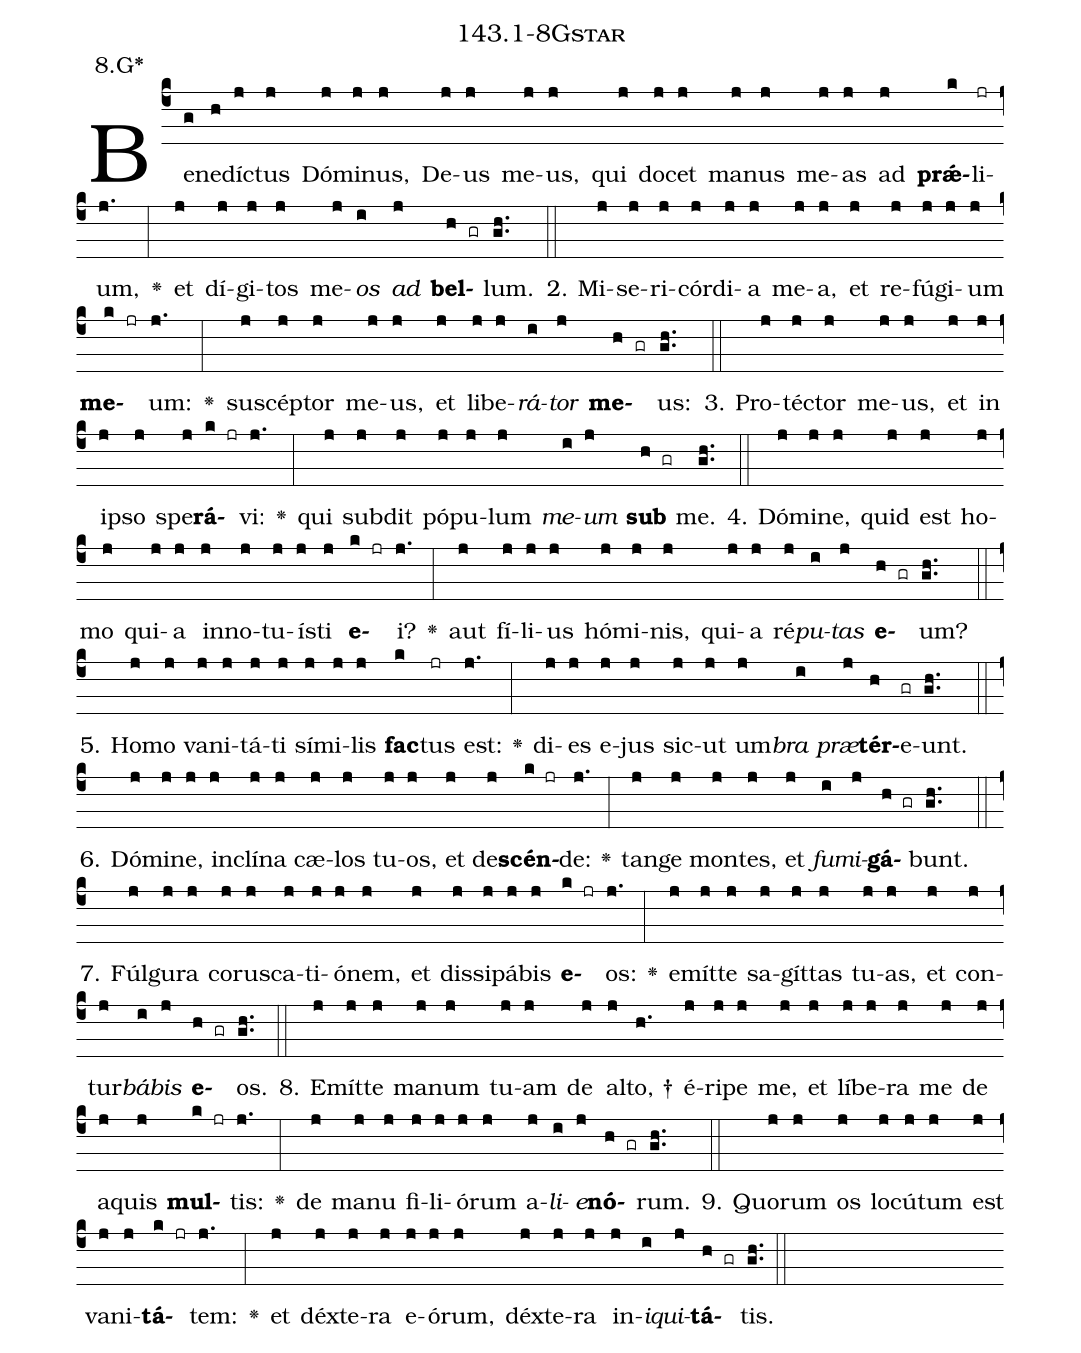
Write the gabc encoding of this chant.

name: 143.1-8Gstar;
annotation: 8.G*;
%%
(c4)Be(g)ne(h)díc(j)tus(j) Dó(j)mi(j)nus,(j) De(j)us(j) me(j)us,(j) qui(j) do(j)cet(j) ma(j)nus(j) me(j)as(j) ad(j) <b>prǽ</b>(k)li(jr)um,(j.) <v>\greheightstar</v>(:) et(j) dí(j)gi(j)tos(j) me(j)<i>os</i>(i) <i>ad</i>(j) <b>bel</b>(h gr)lum.(gh..) (::)
2. Mi(j)se(j)ri(j)cór(j)di(j)a(j) me(j)a,(j) et(j) re(j)fú(j)gi(j)um(j) <b>me</b>(k jr)um:(j.) <v>\greheightstar</v>(:) su(j)scép(j)tor(j) me(j)us,(j) et(j) li(j)be(j)<i>rá</i>(i)<i>tor</i>(j) <b>me</b>(h gr)us:(gh..) (::)
3. Pro(j)téc(j)tor(j) me(j)us,(j) et(j) in(j) ip(j)so(j) spe(j)<b>rá</b>(k jr)vi:(j.) <v>\greheightstar</v>(:) qui(j) sub(j)dit(j) pó(j)pu(j)lum(j) <i>me</i>(i)<i>um</i>(j) <b>sub</b>(h gr) me.(gh..) (::)
4. Dó(j)mi(j)ne,(j) quid(j) est(j) ho(j)mo(j) qui(j)a(j) in(j)no(j)tu(j)ís(j)ti(j) <b>e</b>(k jr)i?(j.) <v>\greheightstar</v>(:) aut(j) fí(j)li(j)us(j) hó(j)mi(j)nis,(j) qui(j)a(j) ré(j)<i>pu</i>(i)<i>tas</i>(j) <b>e</b>(h gr)um?(gh..) (::)
5. Ho(j)mo(j) va(j)ni(j)tá(j)ti(j) sí(j)mi(j)lis(j) <b>fac</b>(k)tus(jr) est:(j.) <v>\greheightstar</v>(:) di(j)es(j) e(j)jus(j) sic(j)ut(j) um(j)<i>bra</i>(i) <i>præ</i>(j)<b>tér</b>(h)e(gr)unt.(gh..) (::)
6. Dó(j)mi(j)ne,(j) in(j)clí(j)na(j) cæ(j)los(j) tu(j)os,(j) et(j) de(j)<b>scén</b>(k jr)de:(j.) <v>\greheightstar</v>(:) tan(j)ge(j) mon(j)tes,(j) et(j) <i>fu</i>(i)<i>mi</i>(j)<b>gá</b>(h gr)bunt.(gh..) (::)
7. Fúl(j)gu(j)ra(j) co(j)rus(j)ca(j)ti(j)ó(j)nem,(j) et(j) dis(j)si(j)pá(j)bis(j) <b>e</b>(k jr)os:(j.) <v>\greheightstar</v>(:) e(j)mít(j)te(j) sa(j)gít(j)tas(j) tu(j)as,(j) et(j) con(j)tur(j)<i>bá</i>(i)<i>bis</i>(j) <b>e</b>(h gr)os.(gh..) (::)
8. E(j)mít(j)te(j) ma(j)num(j) tu(j)am(j) de(j) al(j)to, †(h.) é(j)ri(j)pe(j) me,(j) et(j) lí(j)be(j)ra(j) me(j) de(j) a(j)quis(j) <b>mul</b>(k jr)tis:(j.) <v>\greheightstar</v>(:) de(j) ma(j)nu(j) fi(j)li(j)ó(j)rum(j) a(j)<i>li</i>(i)<i>e</i>(j)<b>nó</b>(h gr)rum.(gh..) (::)
9. Quo(j)rum(j) os(j) lo(j)cú(j)tum(j) est(j) va(j)ni(j)<b>tá</b>(k jr)tem:(j.) <v>\greheightstar</v>(:) et(j) déx(j)te(j)ra(j) e(j)ó(j)rum,(j) déx(j)te(j)ra(j) in(j)<i>i</i>(i)<i>qui</i>(j)<b>tá</b>(h gr)tis.(gh..) (::)
